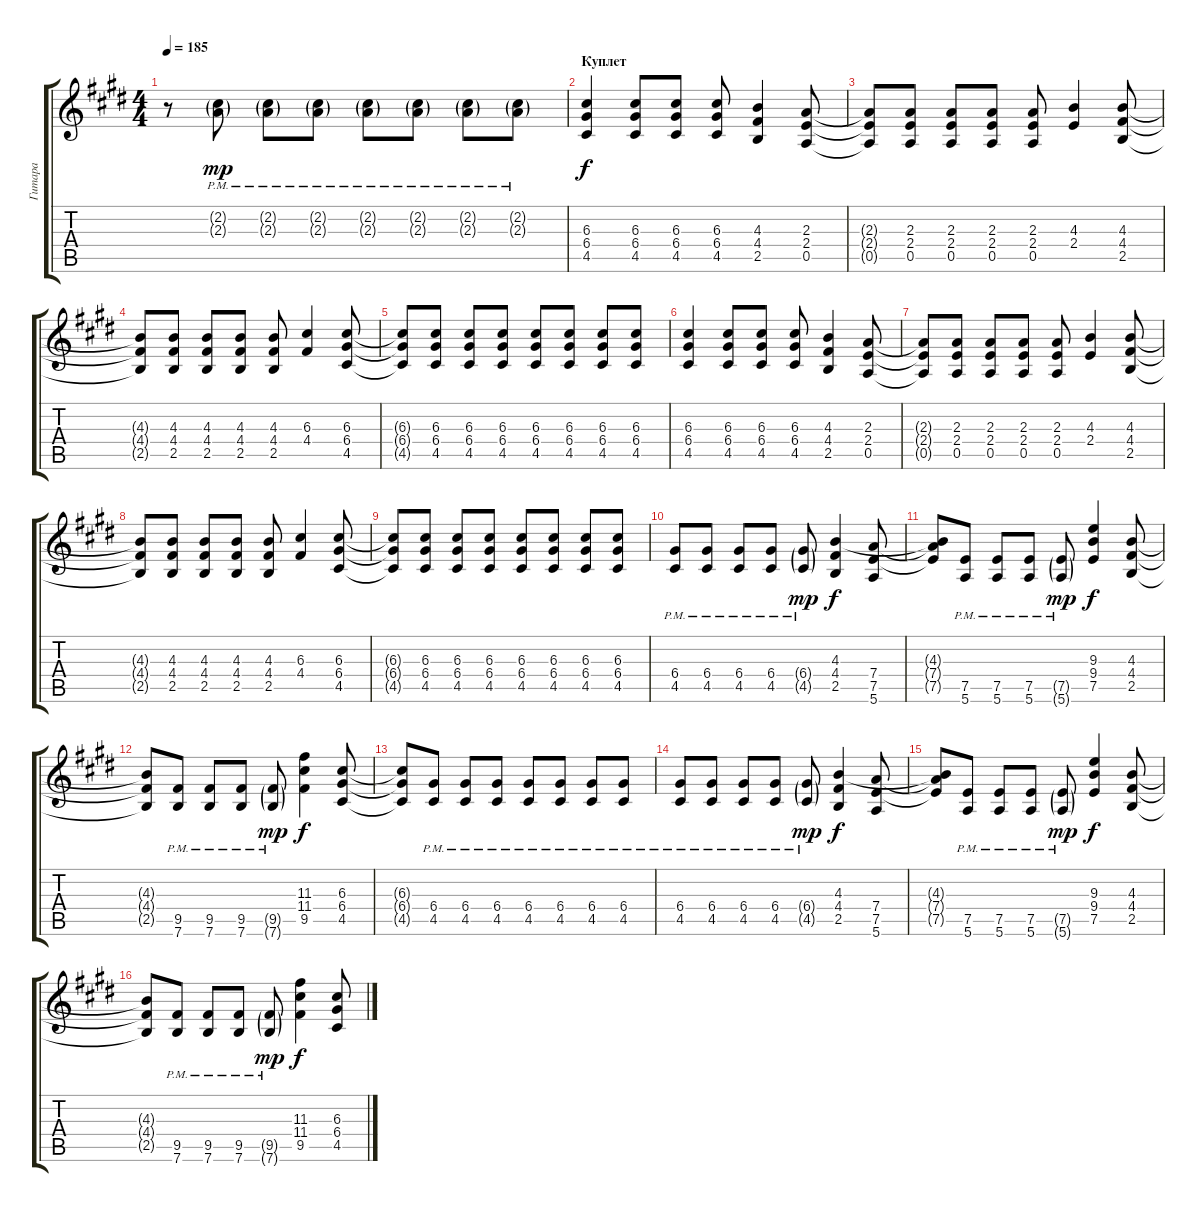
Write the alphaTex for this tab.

\track ("Гитара" "Гитара") {instrument distortionguitar}
\staff {score tabs}
\tuning (E4 B3 G3 D3 A2 E2) {hide}
\ts (4 4)
\tempo 185
\clef g2
\ks c#minor
r.8{dy f} (2.2{g pm} 2.3{g pm}).8{dy mp} (2.2{g} 2.3{g pm}).8 (2.2{g pm} 2.3{g pm}).8 (2.2{g pm} 2.3{g pm}).8 (2.2{g pm} 2.3{g pm}).8 (2.2{g pm} 2.3{g pm}).8 (2.2{g pm} 2.3{g pm}).8 |
\section ("" "Куплет")
(6.3 6.4 4.5).4{dy f} (6.3 6.4 4.5).8 (6.3 6.4 4.5).8 (6.3 6.4 4.5).8 (4.3 4.4 2.5).4 (2.3 2.4 0.5).8 |
(2.3{t} 2.4{t} 0.5{t}).8 (2.3 2.4 0.5).8 (2.3 2.4 0.5).8 (2.3 2.4 0.5).8 (2.3 2.4 0.5).8 (4.3 2.4).4 (4.3 4.4 2.5).8 |
(4.3{t} 4.4{t} 2.5{t}).8 (4.3 4.4 2.5).8 (4.3 4.4 2.5).8 (4.3 4.4 2.5).8 (4.3 4.4 2.5).8 (6.3 4.4).4 (6.3 6.4 4.5).8 |
(6.3{t} 6.4{t} 4.5{t}).8 (6.3 6.4 4.5).8 (6.3 6.4 4.5).8 (6.3 6.4 4.5).8 (6.3 6.4 4.5).8 (6.3 6.4 4.5).8 (6.3 6.4 4.5).8 (6.3 6.4 4.5).8 |
(6.3 6.4 4.5).4 (6.3 6.4 4.5).8 (6.3 6.4 4.5).8 (6.3 6.4 4.5).8 (4.3 4.4 2.5).4 (2.3 2.4 0.5).8 |
(2.3{t} 2.4{t} 0.5{t}).8 (2.3 2.4 0.5).8 (2.3 2.4 0.5).8 (2.3 2.4 0.5).8 (2.3 2.4 0.5).8 (4.3 2.4).4 (4.3 4.4 2.5).8 |
(4.3{t} 4.4{t} 2.5{t}).8 (4.3 4.4 2.5).8 (4.3 4.4 2.5).8 (4.3 4.4 2.5).8 (4.3 4.4 2.5).8 (6.3 4.4).4 (6.3 6.4 4.5).8 |
(6.3{t} 6.4{t} 4.5{t}).8 (6.3 6.4 4.5).8 (6.3 6.4 4.5).8 (6.3 6.4 4.5).8 (6.3 6.4 4.5).8 (6.3 6.4 4.5).8 (6.3 6.4 4.5).8 (6.3 6.4 4.5).8 |
(6.4{pm} 4.5{pm}).8 (6.4{pm} 4.5{pm}).8 (6.4{pm} 4.5{pm}).8 (6.4{pm} 4.5{pm}).8 (6.4{g pm} 4.5{g pm}).8{dy mp} (4.3 4.4 2.5).4{dy f} (7.4 7.5 5.6).8 |
(4.3{t} 7.4{t} 7.5{t}).8 (7.5{pm} 5.6{pm}).8 (7.5{pm} 5.6{pm}).8 (7.5{pm} 5.6{pm}).8 (7.5{g pm} 5.6{g pm}).8{dy mp} (9.3 9.4 7.5).4{dy f} (4.3 4.4 2.5).8 |
(4.3{t} 4.4{t} 2.5{t}).8 (9.5{pm} 7.6{pm}).8 (9.5{pm} 7.6{pm}).8 (9.5{pm} 7.6{pm}).8 (9.5{g pm} 7.6{g pm}).8{dy mp} (11.3 11.4 9.5).4{dy f} (6.3 6.4 4.5).8 |
(6.3{t} 6.4{t} 4.5{t}).8 (6.4{pm} 4.5{pm}).8 (6.4{pm} 4.5{pm}).8 (6.4{pm} 4.5{pm}).8 (6.4{pm} 4.5{pm}).8 (6.4{pm} 4.5{pm}).8 (6.4{pm} 4.5{pm}).8 (6.4{pm} 4.5{pm}).8 |
(6.4{pm} 4.5{pm}).8 (6.4{pm} 4.5{pm}).8 (6.4{pm} 4.5{pm}).8 (6.4{pm} 4.5{pm}).8 (6.4{g pm} 4.5{g pm}).8{dy mp} (4.3 4.4 2.5).4{dy f} (7.4 7.5 5.6).8 |
(4.3{t} 7.4{t} 7.5{t}).8 (7.5{pm} 5.6{pm}).8 (7.5{pm} 5.6{pm}).8 (7.5{pm} 5.6{pm}).8 (7.5{g pm} 5.6{g pm}).8{dy mp} (9.3 9.4 7.5).4{dy f} (4.3 4.4 2.5).8 |
(4.3{t} 4.4{t} 2.5{t}).8 (9.5{pm} 7.6{pm}).8 (9.5{pm} 7.6{pm}).8 (9.5{pm} 7.6{pm}).8 (9.5{g pm} 7.6{g pm}).8{dy mp} (11.3 11.4 9.5).4{dy f} (6.3 6.4 4.5).8
